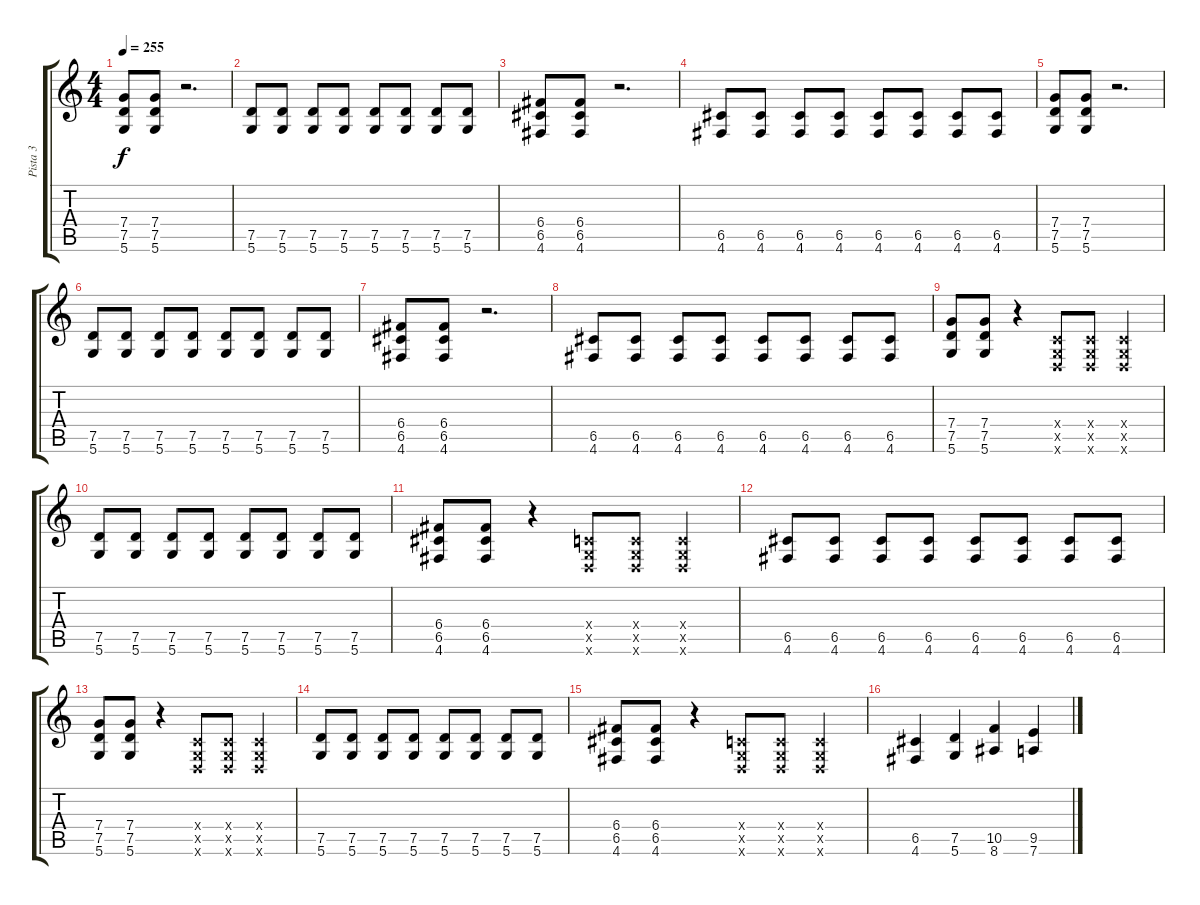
\track ("Pista 3" "Pista 3") {instrument acousticguitarsteel}
\staff {score tabs}
\tuning (D4 A3 F3 C3 G2 D2) {hide}
\ts (4 4)
\tempo 255
\clef g2
\ks c
(7.4 7.5 5.6).8{dy f} (7.4 7.5 5.6).8 r.2{d} |
(7.5 5.6).8 (7.5 5.6).8 (7.5 5.6).8 (7.5 5.6).8 (7.5 5.6).8 (7.5 5.6).8 (7.5 5.6).8 (7.5 5.6).8 |
(6.4 6.5 4.6).8 (6.4 6.5 4.6).8 r.2{d} |
(6.5 4.6).8 (6.5 4.6).8 (6.5 4.6).8 (6.5 4.6).8 (6.5 4.6).8 (6.5 4.6).8 (6.5 4.6).8 (6.5 4.6).8 |
(7.4 7.5 5.6).8 (7.4 7.5 5.6).8 r.2{d} |
(7.5 5.6).8 (7.5 5.6).8 (7.5 5.6).8 (7.5 5.6).8 (7.5 5.6).8 (7.5 5.6).8 (7.5 5.6).8 (7.5 5.6).8 |
(6.4 6.5 4.6).8 (6.4 6.5 4.6).8 r.2{d} |
(6.5 4.6).8 (6.5 4.6).8 (6.5 4.6).8 (6.5 4.6).8 (6.5 4.6).8 (6.5 4.6).8 (6.5 4.6).8 (6.5 4.6).8 |
(7.4 7.5 5.6).8 (7.4 7.5 5.6).8 r.4 (0.4{x} 0.5{x} 0.6{x}).8 (0.4{x} 0.5{x} 0.6{x}).8 (0.4{x} 0.5{x} 0.6{x}).4 |
(7.5 5.6).8 (7.5 5.6).8 (7.5 5.6).8 (7.5 5.6).8 (7.5 5.6).8 (7.5 5.6).8 (7.5 5.6).8 (7.5 5.6).8 |
(6.4 6.5 4.6).8 (6.4 6.5 4.6).8 r.4 (0.4{x} 0.5{x} 0.6{x}).8 (0.4{x} 0.5{x} 0.6{x}).8 (0.4{x} 0.5{x} 0.6{x}).4 |
(6.5 4.6).8 (6.5 4.6).8 (6.5 4.6).8 (6.5 4.6).8 (6.5 4.6).8 (6.5 4.6).8 (6.5 4.6).8 (6.5 4.6).8 |
(7.4 7.5 5.6).8 (7.4 7.5 5.6).8 r.4 (0.4{x} 0.5{x} 0.6{x}).8 (0.4{x} 0.5{x} 0.6{x}).8 (0.4{x} 0.5{x} 0.6{x}).4 |
(7.5 5.6).8 (7.5 5.6).8 (7.5 5.6).8 (7.5 5.6).8 (7.5 5.6).8 (7.5 5.6).8 (7.5 5.6).8 (7.5 5.6).8 |
(6.4 6.5 4.6).8 (6.4 6.5 4.6).8 r.4 (0.4{x} 0.5{x} 0.6{x}).8 (0.4{x} 0.5{x} 0.6{x}).8 (0.4{x} 0.5{x} 0.6{x}).4 |
(6.5 4.6).4 (7.5 5.6).4 (10.5 8.6).4 (9.5 7.6).4
